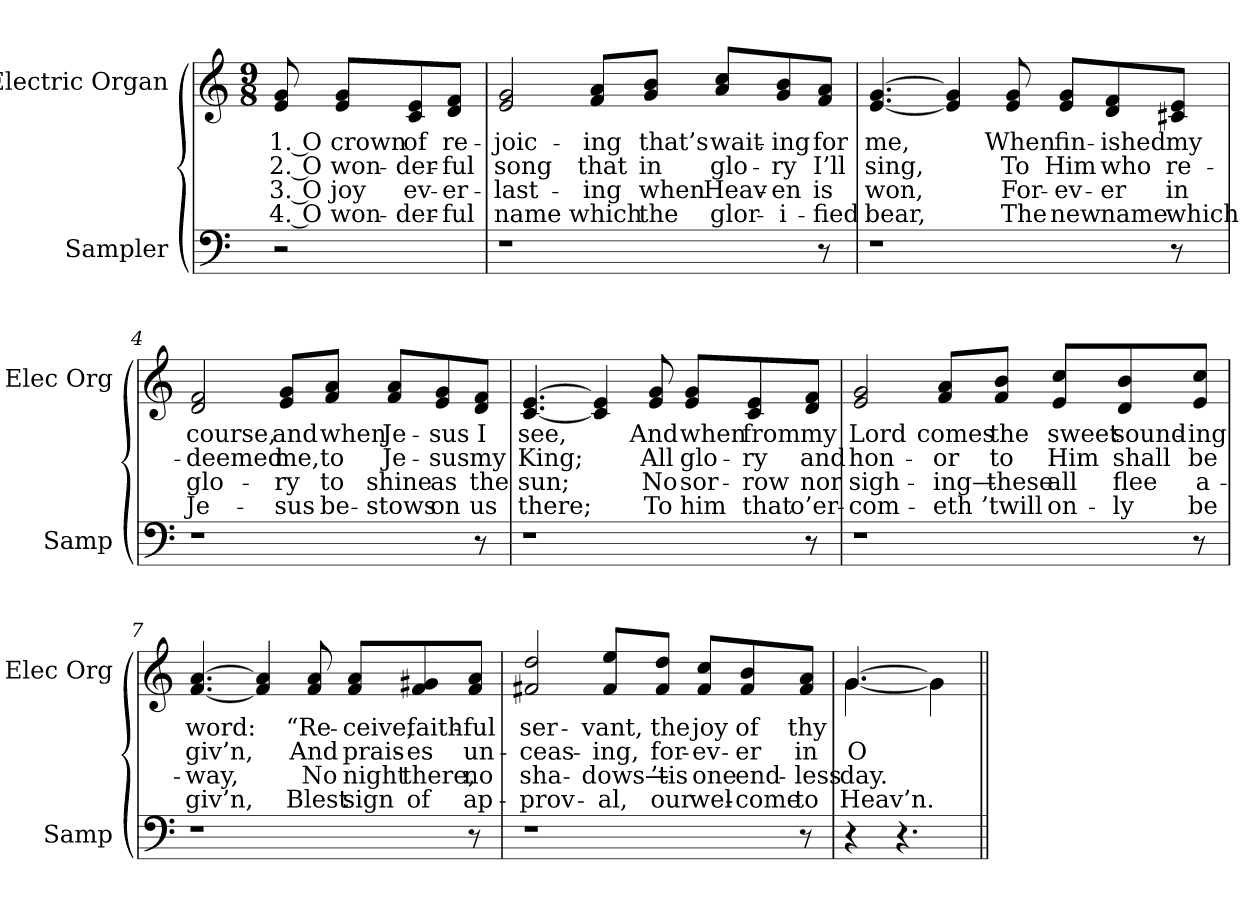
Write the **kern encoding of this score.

**kern	**kern	**text	**text	**text	**text
*part2	*part1	*part1	*part1	*part1	*part1
*staff2	*staff1	*staff1	*staff1	*staff1	*staff1
*I"Sampler	*I"Electric Organ	*	*	*	*
*I'Samp	*I'Elec Org	*	*	*	*
*clefF4	*clefG2	*	*	*	*
*	*M9/8	*	*	*	*
=1	=1	=1	=1	=1	=1
2r	8e 8g	1. O	2. O	3. O	4. O
.	8e/ 8g/L	crown	won-	joy	won-
.	8c/ 8e/	of	-der-	ev-	-der-
.	8d/ 8f/J	re-	-ful	-er-	-ful
=2	=2	=2	=2	=2	=2
1r	2e 2g	-joic-	song	-last-	name
.	8f/ 8a/L	-ing	that	-ing	which
.	8g/ 8b/J	that’s	in	when	the
.	8a/ 8cc/L	wait-	glo-	Heav-	glor-
.	8g/ 8b/	-ing	-ry	-en	-i-
8r	8f/ 8a/J	for	I’ll	is	-fied
=3	=3	=3	=3	=3	=3
1r	[4.e [4.g	me,	sing,	won,	bear,
.	4e] 4g]	.	.	.	.
.	8e 8g	When	To	For-	The
.	8e/ 8g/L	fin-	Him	-ev-	new
.	8d/ 8f/	-ished	who	-er	name
8r	8c#X/ 8e/J	my	re-	in	which
=4	=4	=4	=4	=4	=4
1r	2d 2f	course,	-deemed	glo-	Je-
.	8e/ 8g/L	and	me,	-ry	-sus
.	8f/ 8a/J	when	to	to	be-
.	8f/ 8a/L	Je-	Je-	shine	-stows
.	8e/ 8g/	-sus	-sus	as	on
8r	8d/ 8f/J	I	my	the	us
=5	=5	=5	=5	=5	=5
1r	[4.c [4.e	see,	King;	sun;	there;
.	4c] 4e]	.	.	.	.
.	8e 8g	And	All	No	To
.	8e/ 8g/L	when	glo-	sor-	him
.	8c/ 8e/	from	-ry	-row	that
8r	8d/ 8f/J	my	and	nor	o’er-
=6	=6	=6	=6	=6	=6
1r	2e 2g	Lord	hon-	sigh-	-com-
.	8f/ 8a/L	comes	-or	-ing—	-eth
.	8f/ 8b/J	the	to	these	’twill
.	8e/ 8cc/L	sweet	Him	all	on-
.	8d/ 8b/	sound-	shall	flee	-ly
8r	8e/ 8cc/J	-ing	be	a-	be
=7	=7	=7	=7	=7	=7
1r	[4.f [4.a	word:	giv’n,	-way,	giv’n,
.	4f] 4a]	.	.	.	.
.	8f 8a	“Re-	And	No	Blest
.	8f/ 8a/L	-ceive,	prais-	night	sign
.	8f/ 8g#X/	faith-	-es	there,	of
8r	8f/ 8a/J	-ful	un-	no	ap-
=8	=8	=8	=8	=8	=8
1r	2f#X 2dd	ser-	-ceas-	sha-	-prov-
.	8f#/ 8ee/L	-vant,	-ing,	-dows—	-al,
.	8f#/ 8dd/J	the	for-	’tis	our
.	8f#/ 8cc/L	joy	-ev-	one	wel-
.	8f#/ 8b/	of	-er	end-	-come
8r	8f#/ 8a/J	thy	in	-less	to
=9	=9	=9	=9	=9	=9
*	*^	*	*	*	*
4r	[4.g/	[4.g	.	O	day.	Heav’n.
4.r	.	.	.	.	.	.
.	4g\]	4g]	.	.	.	.
*	*v	*v	*	*	*	*
=||	=||	=||	=||	=||	=||
*-	*-	*-	*-	*-	*-
